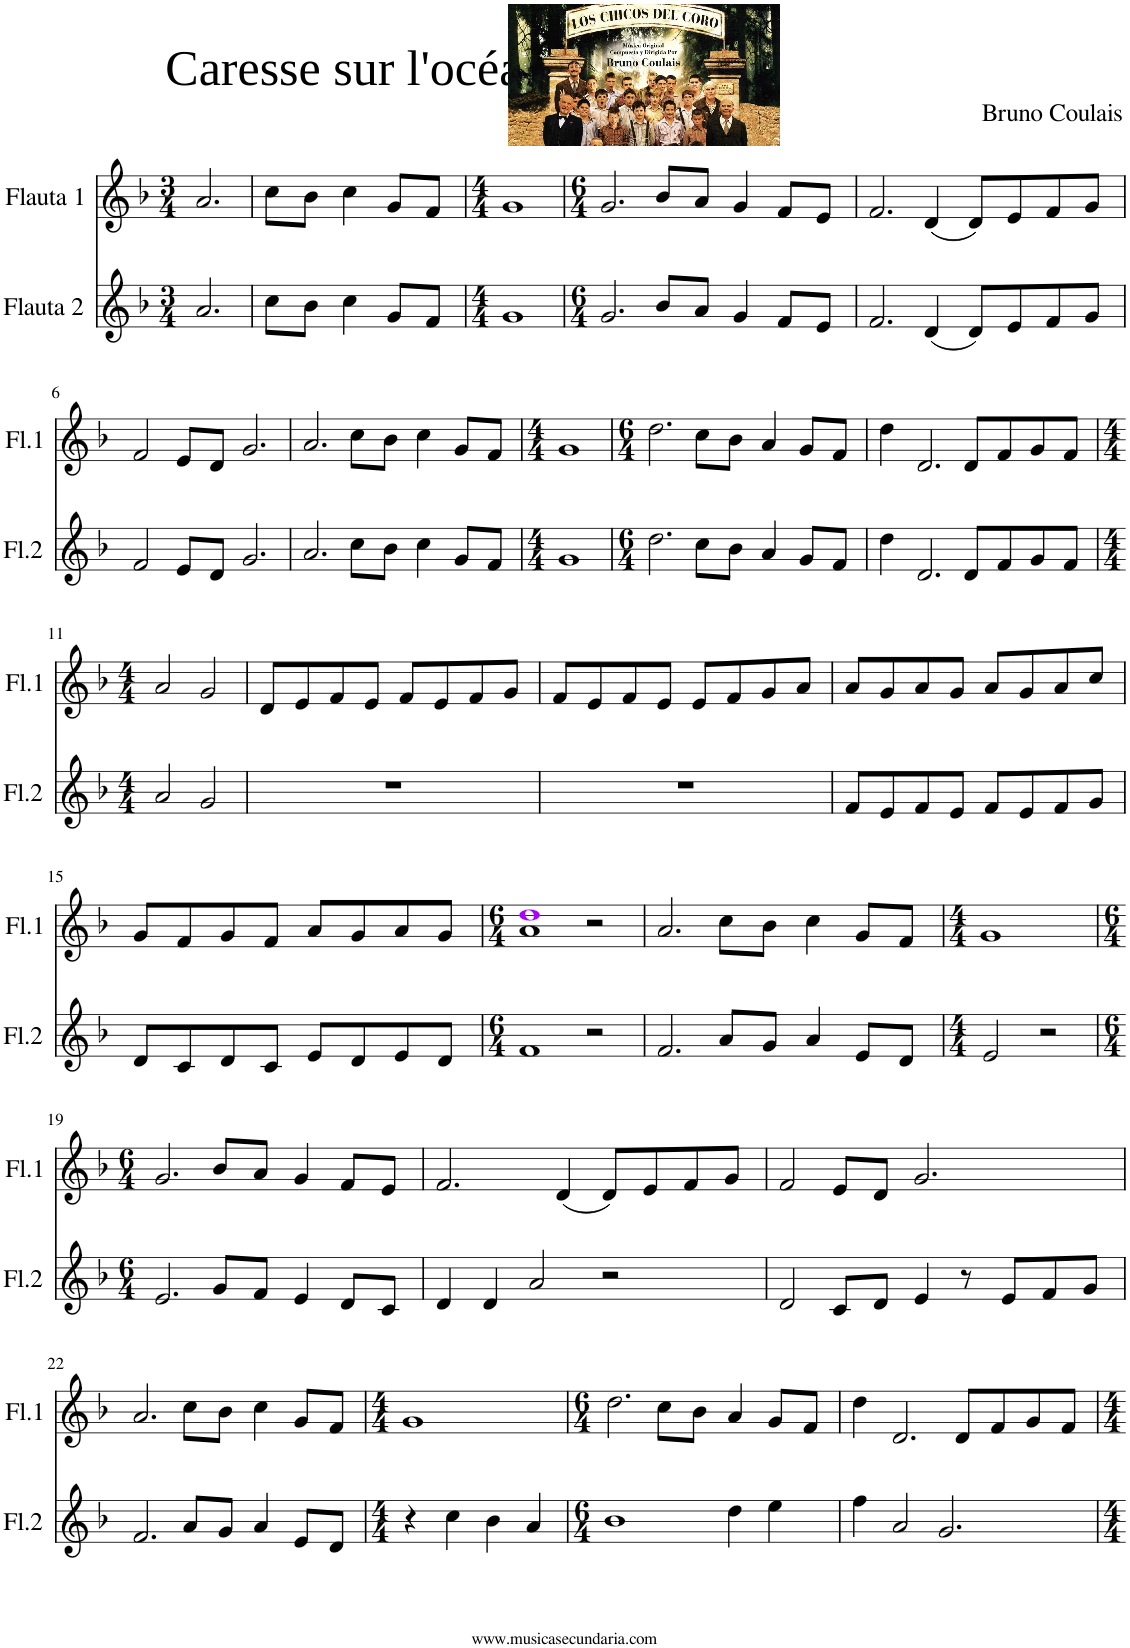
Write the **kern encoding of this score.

**kern	**kern
*part2	*part1
*staff2	*staff1
*I"Flauta 2	*I"Flauta 1
*I'Fl.2	*I'Fl.1
*clefG2	*clefG2
*k[b-]	*k[b-]
*M3/4	*M3/4
=1	=1
2.a/	2.a/
=2	=2
8cc\L	8cc\L
8b-\J	8b-\J
4cc\	4cc\
8g/L	8g/L
8f/J	8f/J
=3	=3
*M4/4	*M4/4
1g	1g
=4	=4
*M6/4	*M6/4
2ryy	2ryy
2.g/	2.g/
8b-/L	8b-/L
8a/J	8a/J
4g/	4g/
8f/L	8f/L
8e/J	8e/J
=5	=5
2.f/	2.f/
(4d/	(4d/
8d/L)	8d/L)
8e/	8e/
8f/	8f/
8g/J	8g/J
!!LO:LB:g=z
=6	=6
2f/	2f/
8e/L	8e/L
8d/J	8d/J
2.g/	2.g/
=7	=7
2.a/	2.a/
8cc\L	8cc\L
8b-\J	8b-\J
4cc\	4cc\
8g/L	8g/L
8f/J	8f/J
=8	=8
*M4/4	*M4/4
1g	1g
=9	=9
*M6/4	*M6/4
2.dd\	2.dd\
8cc\L	8cc\L
8b-\J	8b-\J
4a/	4a/
8g/L	8g/L
8f/J	8f/J
=10	=10
4dd\	4dd\
2.d/	2.d/
8d/L	8d/L
8f/	8f/
8g/	8g/
8f/J	8f/J
!!LO:LB:g=z
=11	=11
*M4/4	*M4/4
2a/	2a/
2g/	2g/
=12	=12
1r	8d/L
.	8e/
.	8f/
.	8e/J
.	8f/L
.	8e/
.	8f/
.	8g/J
=13	=13
1r	8f/L
.	8e/
.	8f/
.	8e/J
.	8e/L
.	8f/
.	8g/
.	8a/J
=14	=14
8f/L	8a/L
8e/	8g/
8f/	8a/
8e/J	8g/J
8f/L	8a/L
8e/	8g/
8f/	8a/
8g/J	8cc/J
!!LO:LB:g=z
=15	=15
8d/L	8g/L
8c/	8f/
8d/	8g/
8c/J	8f/J
8e/L	8a/L
8d/	8g/
8e/	8a/
8d/J	8g/J
=16	=16
*M6/4	*M6/4
1f	1a 1ddi
2r	2r
=17	=17
2.f/	2.a/
8a/L	8cc\L
8g/J	8b-\J
4a/	4cc\
8e/L	8g/L
8d/J	8f/J
=18	=18
*M4/4	*M4/4
2e/	1g
2r	.
!!LO:LB:g=z
=19	=19
*M6/4	*M6/4
2.e/	2.g/
8g/L	8b-/L
8f/J	8a/J
4e/	4g/
8d/L	8f/L
8c/J	8e/J
=20	=20
4d/	2.f/
4d/	.
2a/	.
.	(4d/
2r	8d/L)
.	8e/
.	8f/
.	8g/J
=21	=21
2d/	2f/
8c/L	8e/L
8d/J	8d/J
4e/	2.g/
8r	.
8e/L	.
8f/	.
8g/J	.
!!LO:LB:g=z
=22	=22
2.f/	2.a/
8a/L	8cc\L
8g/J	8b-\J
4a/	4cc\
8e/L	8g/L
8d/J	8f/J
=23	=23
*M4/4	*M4/4
4r	1g
4cc\	.
4b-\	.
4a/	.
=24	=24
*M6/4	*M6/4
1b-	2.dd\
.	8cc\L
.	8b-\J
4dd\	4a/
4ee\	8g/L
.	8f/J
=25	=25
4ff\	4dd\
2a/	2.d/
2.g/	.
.	8d/L
.	8f/
.	8g/
.	8f/J
=	=
*-	*-
